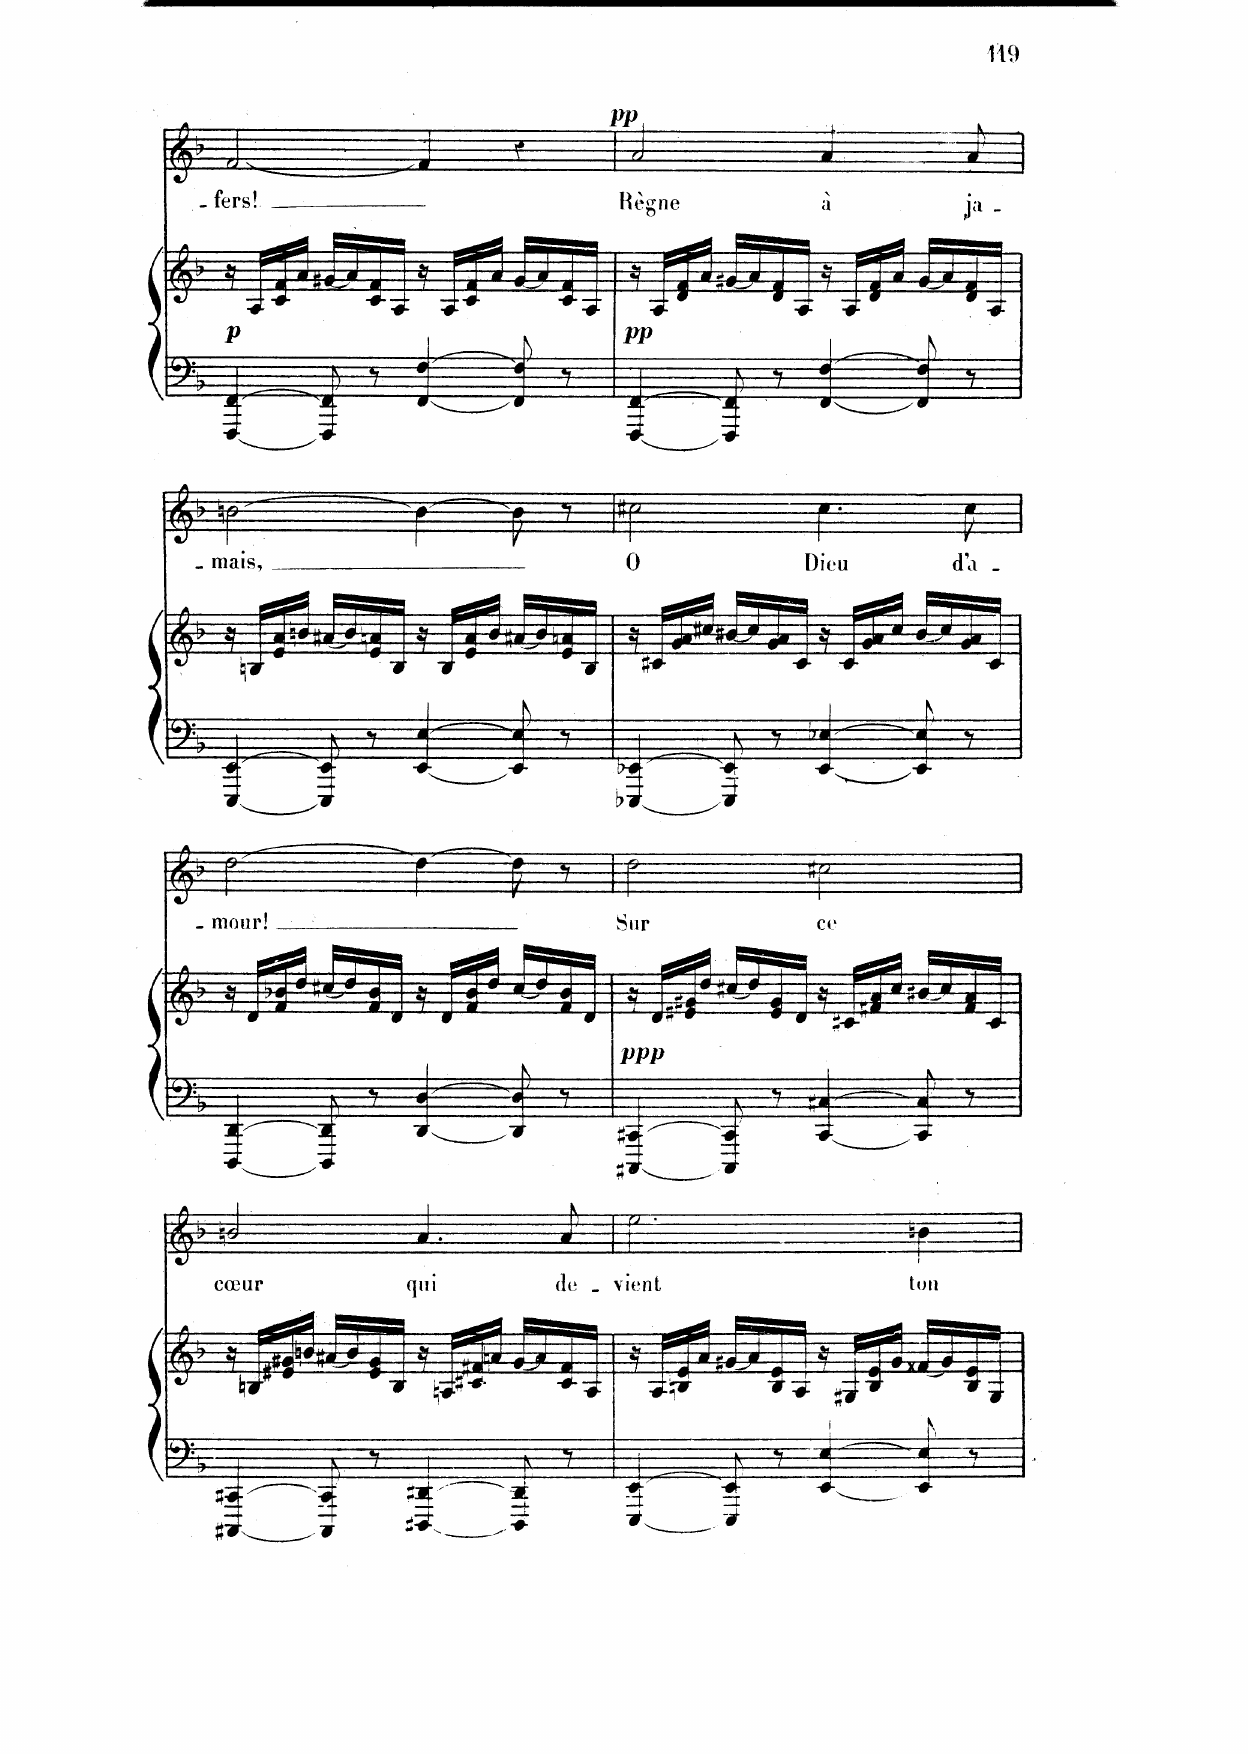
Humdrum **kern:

**kern	**kern	**dynam	**kern	**text	**dynam
*part2	*part2	*part2	*part1	*part1	*part1
*staff3	*staff2	*staff2/3	*staff1	*staff1	*staff1
*I"Piano	*	*	*I"Chant Voice	*	*
*I'Pno	*	*	*	*	*
*clefF4	*clefG2	*	*clefG2	*	*
*k[b-]	*k[b-]	*	*k[b-]	*	*
*M4/4	*M4/4	*	*M4/4	*	*
*met(c)	*met(c)	*	*met(c)	*	*
=58	=58	=58	=58	=58	=58
!	!	!LO:DY:b	!	!	!
[4FFF/ [4FF/	16r	p	[2f/	-- fers!	.
.	16A/LL	.	.	.	.
.	16c/ 16f/	.	.	.	.
.	16a/JJ	.	.	.	.
8FFF/] 8FF/]	(16g#X/LL	.	.	.	.
.	16a/)	.	.	.	.
8r	16c/ 16f/	.	.	.	.
.	16A/JJ	.	.	.	.
[4FF/ [4F/	16r	.	4f/]	.	.
.	16A/LL	.	.	.	.
.	16c/ 16f/	.	.	.	.
.	16a/JJ	.	.	.	.
8FF/] 8F/]	(16g#/LL	.	4r	.	.
.	16a/)	.	.	.	.
8r	16c/ 16f/	.	.	.	.
.	16A/JJ	.	.	.	.
=59	=59	=59	=59	=59	=59
!	!	!LO:DY:b	!	!	!LO:DY:a
[4FFF/ [4FF/	16r	pp	2a/	Règne	pp
.	16A/LL	.	.	.	.
.	16d/ 16f/	.	.	.	.
.	16a/JJ	.	.	.	.
8FFF/] 8FF/]	(16g#X/LL	.	.	.	.
.	16a/)	.	.	.	.
8r	16d/ 16f/	.	.	.	.
.	16A/JJ	.	.	.	.
[4FF/ [4F/	16r	.	4.a/	à	.
.	16A/LL	.	.	.	.
.	16d/ 16f/	.	.	.	.
.	16a/JJ	.	.	.	.
8FF/] 8F/]	(16g#/LL	.	.	.	.
.	16a/)	.	.	.	.
8r	16d/ 16f/	.	8a/	ja-	.
.	16A/JJ	.	.	.	.
=60	=60	=60	=60	=60	=60
[4EEE/ [4EE/	16r	.	[2bn\	-- mais,	.
.	16Bn/LL	.	.	.	.
.	16e/ 16a/	.	.	.	.
.	16bn/JJ	.	.	.	.
8EEE/] 8EE/]	(16a#X/LL	.	.	.	.
.	16b/)	.	.	.	.
8r	16e/ 16an/	.	.	.	.
.	16B/JJ	.	.	.	.
[4EE/ [4E/	16r	.	4b\_	.	.
.	16B/LL	.	.	.	.
.	16e/ 16a/	.	.	.	.
.	16b/JJ	.	.	.	.
8EE/] 8E/]	(16a#X/LL	.	8b\]	.	.
.	16b/)	.	.	.	.
8r	16e/ 16an/	.	8r	.	.
.	16B/JJ	.	.	.	.
=61	=61	=61	=61	=61	=61
[4EEE-X/ [4EE-X/	16r	.	2cc#X\	O	.
.	16c#X/LL	.	.	.	.
.	16g/ 16a/	.	.	.	.
.	16cc#X/JJ	.	.	.	.
8EEE-/] 8EE-/]	(16b#X/LL	.	.	.	.
.	16cc#/)	.	.	.	.
8r	16g/ 16a/	.	.	.	.
.	16c#/JJ	.	.	.	.
[4EE-/ [4E-X/	16r	.	4.cc#\	Dieu	.
.	16c#/LL	.	.	.	.
.	16g/ 16a/	.	.	.	.
.	16cc#/JJ	.	.	.	.
8EE-/] 8E-/]	(16b#/LL	.	.	.	.
.	16cc#/)	.	.	.	.
8r	16g/ 16a/	.	8cc#\	d’a-	.
.	16c#/JJ	.	.	.	.
=62	=62	=62	=62	=62	=62
[4DDD/ [4DD/	16r	.	[2dd\	-- mour!	.
.	16d/LL	.	.	.	.
.	16f/ 16b-X/	.	.	.	.
.	16dd/JJ	.	.	.	.
8DDD/] 8DD/]	(16cc#X/LL	.	.	.	.
.	16dd/)	.	.	.	.
8r	16f/ 16b-/	.	.	.	.
.	16d/JJ	.	.	.	.
[4DD/ [4D/	16r	.	4dd\_	.	.
.	16d/LL	.	.	.	.
.	16f/ 16b-/	.	.	.	.
.	16dd/JJ	.	.	.	.
8DD/] 8D/]	(16cc#/LL	.	8dd\]	.	.
.	16dd/)	.	.	.	.
8r	16f/ 16b-/	.	8r	.	.
.	16d/JJ	.	.	.	.
=63	=63	=63	=63	=63	=63
!	!	!LO:DY:b	!	!	!
[4CCC#X/ [4CC#X/	16r	ppp	2dd\	Sur	.
.	16d/LL	.	.	.	.
.	16e#X/ 16g#X/	.	.	.	.
.	16dd/JJ	.	.	.	.
8CCC#/] 8CC#/]	(16cc#X/LL	.	.	.	.
.	16dd/)	.	.	.	.
8r	16e#/ 16g#/	.	.	.	.
.	16d/JJ	.	.	.	.
[4CC#/ [4C#X/	16r	.	2cc#X\	ce	.
.	16c#X/LL	.	.	.	.
.	16f#X/ 16a/	.	.	.	.
.	16cc#/JJ	.	.	.	.
8CC#/] 8C#/]	(16b#X/LL	.	.	.	.
.	16cc#/)	.	.	.	.
8r	16f#/ 16a/	.	.	.	.
.	16c#/JJ	.	.	.	.
=64	=64	=64	=64	=64	=64
[4CCC#X/ [4CC#X/	16r	.	2bn/	cœur	.
.	16Bn/LL	.	.	.	.
.	16e#X/ 16g#X/	.	.	.	.
.	16bn/JJ	.	.	.	.
8CCC#/] 8CC#/]	(16a#X/LL	.	.	.	.
.	16b/)	.	.	.	.
8r	16e#/ 16g#/	.	.	.	.
.	16B/JJ	.	.	.	.
[4DDD#X/ [4DD#X/	16r	.	4.a/	qui	.
.	16An/LL	.	.	.	.
.	16c#X/ 16f#X/	.	.	.	.
.	16an/JJ	.	.	.	.
8DDD#/] 8DD#/]	(16g#/LL	.	.	.	.
.	16a/)	.	.	.	.
8r	16c#/ 16f#/	.	8a/	de-	.
.	16A/JJ	.	.	.	.
=65	=65	=65	=65	=65	=65
[4EEE/ [4EE/	16r	.	2.ee\	-vient	.
.	16A/LL	.	.	.	.
.	16Bn/ 16e/	.	.	.	.
.	16a/JJ	.	.	.	.
8EEE/] 8EE/]	(16g#X/LL	.	.	.	.
.	16a/)	.	.	.	.
8r	16B/ 16e/	.	.	.	.
.	16A/JJ	.	.	.	.
[4EE/ [4E/	16r	.	.	.	.
.	16G#X/LL	.	.	.	.
.	16B/ 16e/	.	.	.	.
.	16g#/JJ	.	.	.	.
8EE/] 8E/]	(16f##X/LL	.	4bn\	ton	.
.	16g#/)	.	.	.	.
8r	16B/ 16e/	.	.	.	.
.	16G#/JJ	.	.	.	.
=	=	=	=	=	=
*-	*-	*-	*-	*-	*-
